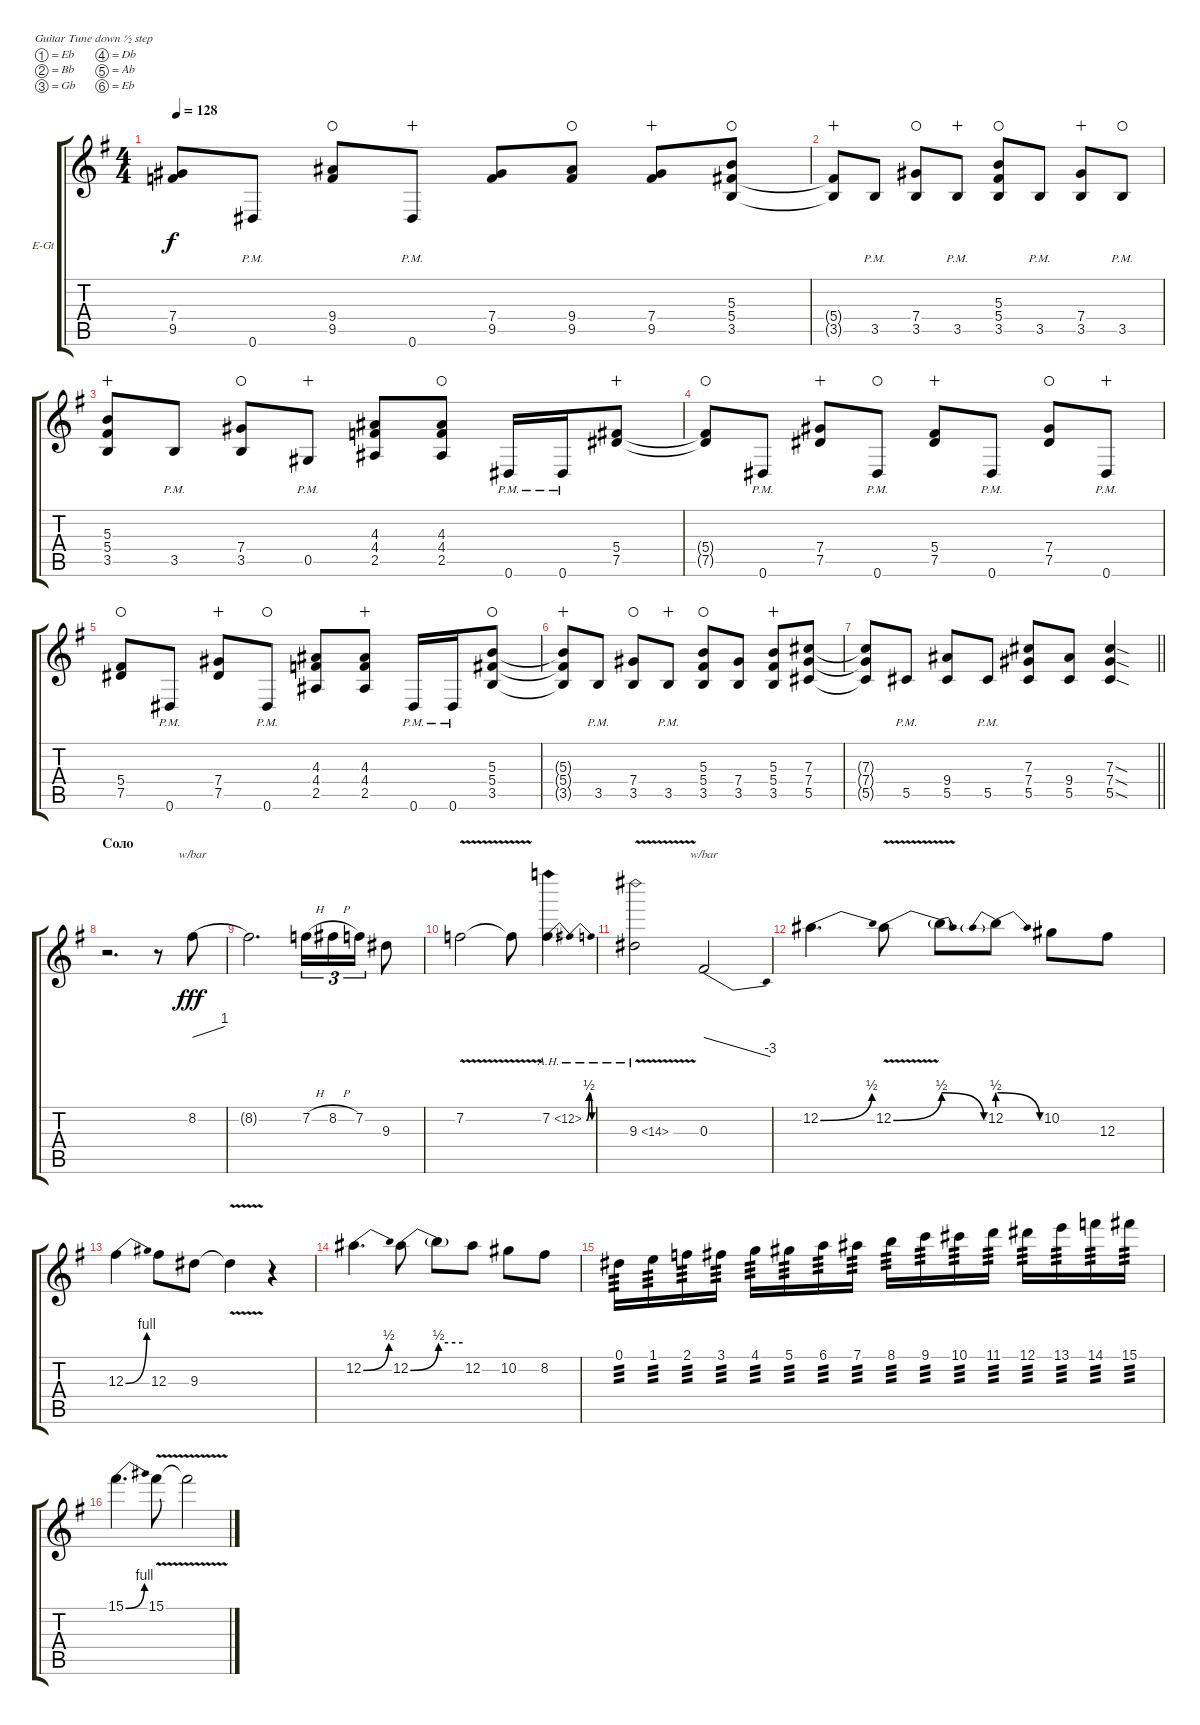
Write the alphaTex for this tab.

\bracketExtendMode groupsimilarinstruments
\firstSystemTrackNameOrientation horizontal
\otherSystemsTrackNameOrientation horizontal
\track ("Гитара 1" "E-Gt") {instrument distortionguitar}
\staff {score tabs}
\tuning (Eb4 Bb3 Gb3 Db3 Ab2 Eb2)
\ts (4 4)
\tempo 128
\clef g2
\ks eminor
(7.4{t} 9.5{t}).8{dy f} 0.6{pm}.8 (9.4 9.5).8{waho} 0.6{pm}.8{wahc} (7.4 9.5).8 (9.4 9.5).8{waho} (7.4 9.5).8{wahc} (5.4 3.5 5.3).8{waho} |
(5.4{t} 3.5{t}).8{wahc} 3.5{pm}.8 (7.4 3.5).8{waho} 3.5{pm}.8{wahc} (5.4 3.5 5.3).8{waho} 3.5{pm}.8 (7.4 3.5).8{wahc} 3.5{pm}.8{waho} |
(5.4 3.5 5.3).8{wahc} 3.5{pm}.8 (7.4 3.5).8{waho} 0.5{pm}.8{wahc} (4.4 2.5 4.3).8 (4.4 2.5 4.3).8{waho} 0.6{pm}.16 0.6{pm}.16 (5.4 7.5).8{wahc} |
(5.4{t} 7.5{t}).8{waho} 0.6{pm}.8 (7.4 7.5).8{wahc} 0.6{pm}.8{waho} (5.4 7.5).8{wahc} 0.6{pm}.8 (7.4 7.5).8{waho} 0.6{pm}.8{wahc} |
(5.4 7.5).8{waho} 0.6{pm}.8 (7.4 7.5).8{wahc} 0.6{pm}.8{waho} (4.4 2.5 4.3).8 (4.4 2.5 4.3).8{wahc} 0.6{pm}.16 0.6{pm}.16 (5.4 3.5 5.3).8{waho} |
(5.4{t} 3.5{t} 5.3{t}).8{wahc} 3.5{pm}.8 (7.4 3.5).8{waho} 3.5{pm}.8{wahc} (5.4 3.5 5.3).8{waho} (7.4 3.5).8 (5.4 3.5 5.3).8{wahc} (7.4 5.5 7.3).8 |
\barLineRight lightlight
(7.4{t} 5.5{t} 7.3{t}).8 5.5{pm}.8 (9.4 5.5).8 5.5{pm}.8 (7.4 5.5 7.3).8 (9.4 5.5).8 (7.4{sod} 5.5{sod} 7.3{sod}).4 |
\section ("" "Соло")
r.2{d} r.8 8.2.8{tbe (dive default 0 0 60 4) dy fff} |
8.2{t}.2{d} 7.2{h}.16{tu (3 2)} 8.2{h}.16{tu (3 2)} 7.2.16{tu (3 2)} 9.3.8 |
7.2{v}.2 7.2{v t}.8 7.2{be (bendrelease 0 0 30 2 30 2 60 0) ah 5}.4{d} |
9.3{ah 5 v}.2 0.3.2{tbe (dive default 0 0 60 -12)} |
12.2{be (bend 0 0 60 2)}.4{d} 12.2{be (bend 0 0 60 2) v}.8 12.2{be (release 0 2 60 0) t}.8 12.2{be (prebendrelease 0 2 60 0)}.8 10.2.8 12.3.8 |
12.3{be (bend 0 0 60 4)}.4 12.3.8 9.3.8 9.3{v t}.4 r.4 |
12.2{be (bend 0 0 60 2)}.4{d} 12.2{be (bend 0 0 60 2)}.8 12.2{be (hold 0 2 60 2) t}.8 12.2.8 10.2.8 8.2.8 |
0.1.16{tp 3} 1.1.16{tp 3} 2.1.16{tp 3} 3.1.16{tp 3} 4.1.16{tp 3} 5.1.16{tp 3} 6.1.16{tp 3} 7.1.16{tp 3} 8.1.16{tp 3} 9.1.16{tp 3} 10.1.16{tp 3} 11.1.16{tp 3} 12.1.16{tp 3} 13.1.16{tp 3} 14.1.16{tp 3} 15.1.16{tp 3} |
15.1{be (bend 0 0 60 4)}.4{d} 15.1{v}.8 15.1{v t}.2
